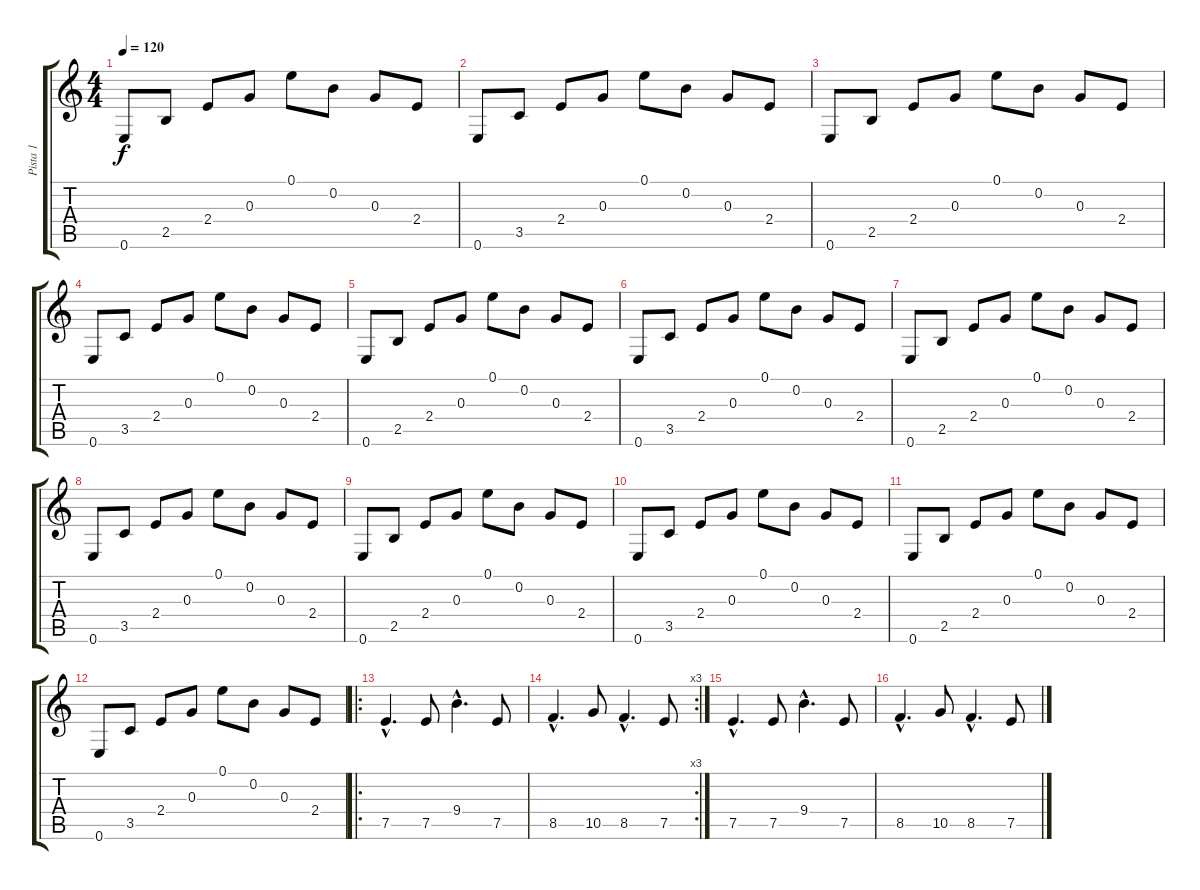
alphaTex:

\track ("Pista 1" "Pista 1") {instrument distortionguitar}
\staff {score tabs}
\tuning (E4 B3 G3 D3 A2 E2) {hide}
\ts (4 4)
\tempo 120
\clef g2
\ks c
0.6.8{dy f instrument acousticguitarsteel} 2.5.8 2.4.8 0.3.8 0.1.8 0.2.8 0.3.8 2.4.8 |
0.6.8{instrument acousticguitarsteel} 3.5.8 2.4.8 0.3.8 0.1.8 0.2.8 0.3.8 2.4.8 |
0.6.8{instrument acousticguitarsteel} 2.5.8 2.4.8 0.3.8 0.1.8 0.2.8 0.3.8 2.4.8 |
0.6.8{instrument acousticguitarsteel} 3.5.8 2.4.8 0.3.8 0.1.8 0.2.8 0.3.8 2.4.8 |
0.6.8{instrument acousticguitarsteel} 2.5.8 2.4.8 0.3.8 0.1.8 0.2.8 0.3.8 2.4.8 |
0.6.8{instrument acousticguitarsteel} 3.5.8 2.4.8 0.3.8 0.1.8 0.2.8 0.3.8 2.4.8 |
0.6.8{instrument acousticguitarsteel} 2.5.8 2.4.8 0.3.8 0.1.8 0.2.8 0.3.8 2.4.8 |
0.6.8{instrument acousticguitarsteel} 3.5.8 2.4.8 0.3.8 0.1.8 0.2.8 0.3.8 2.4.8 |
0.6.8{instrument acousticguitarsteel} 2.5.8 2.4.8 0.3.8 0.1.8 0.2.8 0.3.8 2.4.8 |
0.6.8{instrument acousticguitarsteel} 3.5.8 2.4.8 0.3.8 0.1.8 0.2.8 0.3.8 2.4.8 |
0.6.8{instrument acousticguitarsteel} 2.5.8 2.4.8 0.3.8 0.1.8 0.2.8 0.3.8 2.4.8 |
0.6.8{instrument acousticguitarsteel} 3.5.8 2.4.8 0.3.8 0.1.8 0.2.8 0.3.8 2.4.8 |
\ro
7.5{hac}.4{d instrument distortionguitar} 7.5.8 9.4{hac}.4{d} 7.5.8 |
\rc 3
8.5{hac}.4{d} 10.5.8 8.5{hac}.4{d} 7.5.8 |
7.5{hac}.4{d} 7.5.8 9.4{hac}.4{d} 7.5.8 |
8.5{hac}.4{d} 10.5.8 8.5{hac}.4{d} 7.5.8
